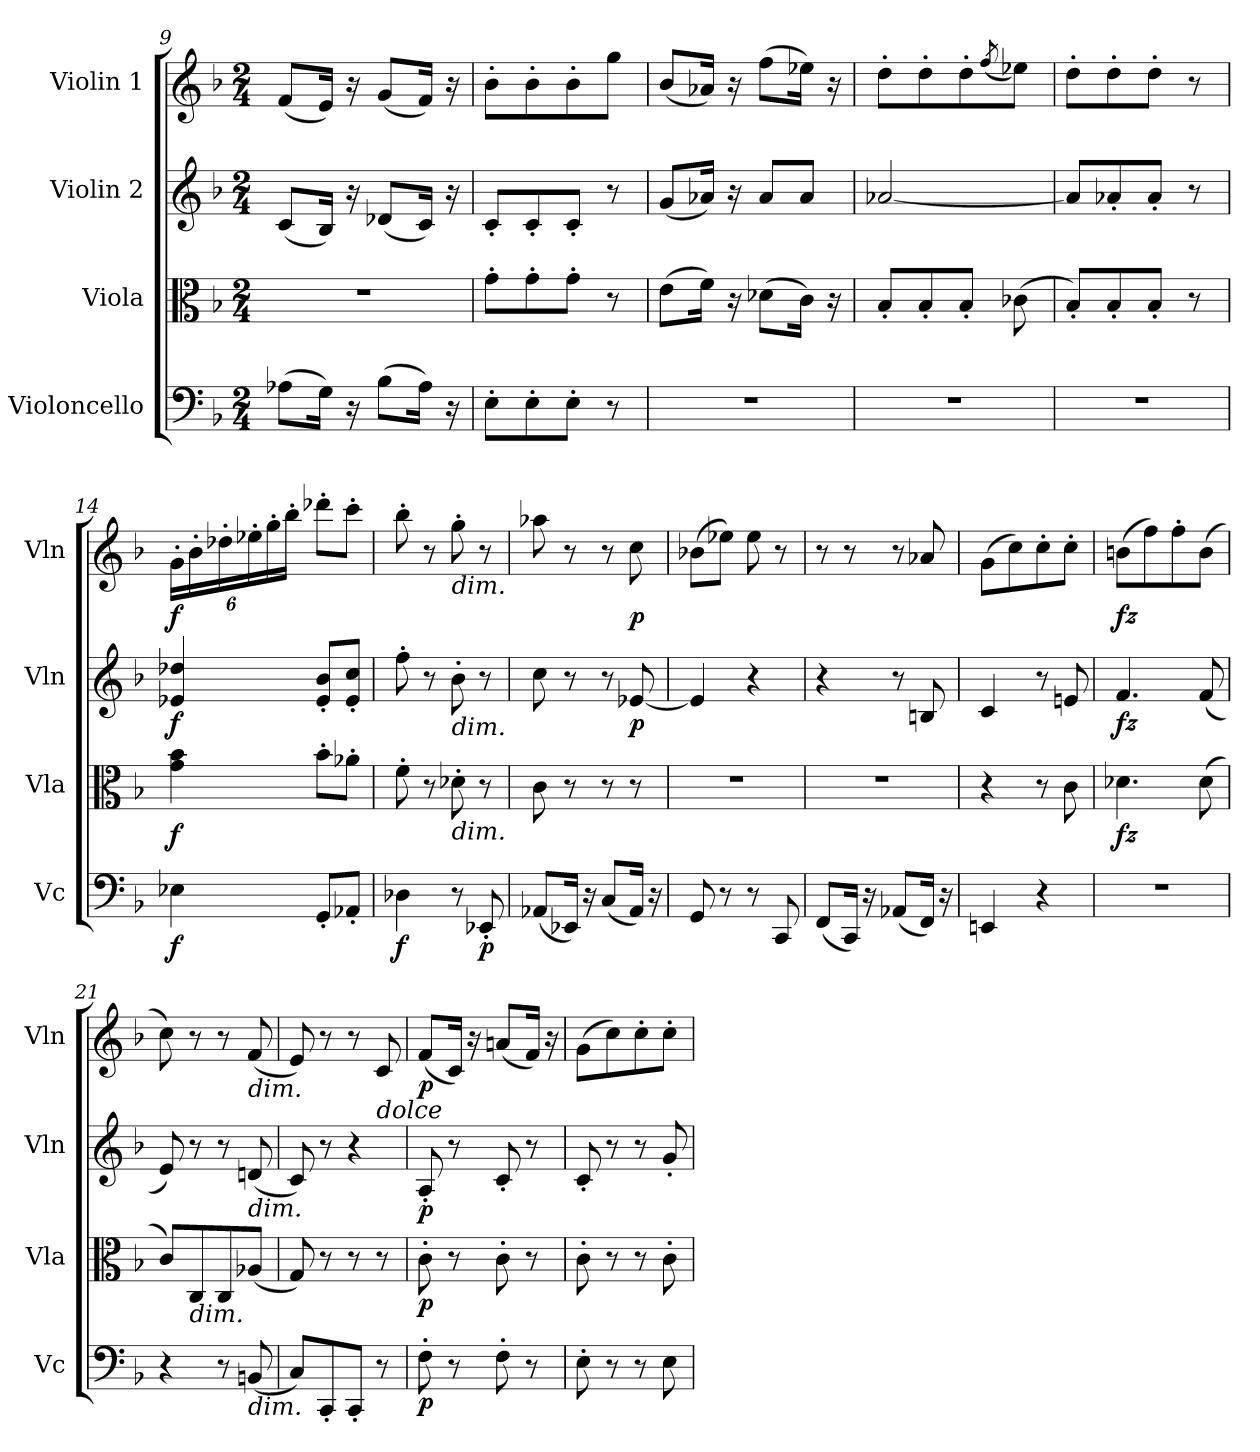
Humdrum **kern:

**kern	**dynam	**kern	**dynam	**kern	**dynam	**kern	**dynam
*part4	*part4	*part3	*part3	*part2	*part2	*part1	*part1
*staff4	*staff4	*staff3	*staff3	*staff2	*staff2	*staff1	*staff1
*I"Violoncello	*	*I"Viola	*	*I"Violin 2	*	*I"Violin 1	*
*I'Vc	*	*I'Vla	*	*I'Vln	*	*I'Vln	*
*clefF4	*	*clefC3	*	*clefG2	*	*clefG2	*
*k[b-]	*	*k[b-]	*	*k[b-]	*	*k[b-]	*
*M2/4	*	*M2/4	*	*M2/4	*	*M2/4	*
=9	=9	=9	=9	=9	=9	=9	=9
(8A-X\L	.	2r	.	(8c/L	.	(8f/L	.
16G\Jk)	.	.	.	16B-/Jk)	.	16e/Jk)	.
16r	.	.	.	16r	.	16r	.
(8B-\L	.	.	.	(8d-X/L	.	(8g/L	.
16A-\Jk)	.	.	.	16c/Jk)	.	16f/Jk)	.
16r	.	.	.	16r	.	16r	.
=10	=10	=10	=10	=10	=10	=10	=10
8E'\L	.	8g'\L	.	8c'/L	.	8b-'\L	.
8E'\	.	8g'\	.	8c'/	.	8b-'\	.
8E'\J	.	8g'\J	.	8c'/J	.	8b-'\	.
8r	.	8r	.	8r	.	8gg\J	.
=11	=11	=11	=11	=11	=11	=11	=11
2r	.	(8e\L	.	(8g/L	.	(8b-/L	.
.	.	16f\Jk)	.	16a-X/Jk)	.	16a-X/Jk)	.
.	.	16r	.	16r	.	16r	.
.	.	(8d-X\L	.	8a-/L	.	(8ff\L	.
.	.	16c\Jk)	.	8a-/J	.	16ee-X\Jk)	.
.	.	16r	.	.	.	16r	.
=12	=12	=12	=12	=12	=12	=12	=12
2r	.	8B-'/L	.	[2a-X/	.	8dd'\L	.
.	.	8B-'/	.	.	.	8dd'\	.
.	.	8B-'/J	.	.	.	8dd'\	.
.	.	.	.	.	.	(8qff/	.
.	.	(8c-X\	.	.	.	8ee-X\J)	.
=13	=13	=13	=13	=13	=13	=13	=13
2r	.	8B-'/L)	.	8a-/L]	.	8dd'\L	.
.	.	8B-'/	.	8a-X'/	.	8dd'\	.
.	.	8B-'/J	.	8a-'/J	.	8dd'\J	.
.	.	8r	.	8r	.	8r	.
=14	=14	=14	=14	=14	=14	=14	=14
*	*	*	*	*	*	*Xbrackettup	*
!	!LO:DY:b	!	!LO:DY:b	!	!LO:DY:b	!	!LO:DY:b
4E-X\	f	4g\ 4b-\	f	4e-X/ 4dd-X/	f	24g'\LL	f
.	.	.	.	.	.	24b-'\	.
.	.	.	.	.	.	24dd-X'\	.
.	.	.	.	.	.	24ee-X'\	.
.	.	.	.	.	.	24gg'\	.
.	.	.	.	.	.	24bb-'\JJ	.
8GG'/L	.	8b-'\L	.	8e-/' 8b-/'L	.	8ddd-X'\L	.
8AA-X'/J	.	8a-X'\J	.	8e-/' 8cc/'J	.	8ccc'\J	.
!!LO:LB:g=z
=15	=15	=15	=15	=15	=15	=15	=15
!	!LO:DY:b	!	!	!	!	!	!
4D-X\	f	8f'\	.	8ff'\	.	8bb-'\	.
.	.	8r	.	8r	.	8r	.
!	!	!	!	!	!	!LO:TX:b:i:t=dim.	!
!	!	!	!	!LO:TX:b:i:t=dim.	!	!	!
!	!	!LO:TX:b:i:t=dim.	!	!	!	!	!
8r	.	8d-X'\	.	8b-'\	.	8gg'\	.
!	!LO:DY:b	!	!	!	!	!	!
8EE-X'/	p	8r	.	8r	.	8r	.
=16	=16	=16	=16	=16	=16	=16	=16
(8AA-X/L	.	8c\	.	8cc\	.	8aa-X\	.
16EE-X/Jk)	.	8r	.	8r	.	8r	.
16r	.	.	.	.	.	.	.
(8C/L	.	8r	.	8r	.	8r	.
!	!	!	!	!	!LO:DY:b	!	!LO:DY:b
16AA-/Jk)	.	8r	.	[8e-X/	p	8cc\	p
16r	.	.	.	.	.	.	.
=17	=17	=17	=17	=17	=17	=17	=17
8GG/	.	2r	.	4e-/]	.	(8b-X\L	.
8r	.	.	.	.	.	8ee-X\J)	.
8r	.	.	.	4r	.	8ee-\	.
8CC/	.	.	.	.	.	8r	.
=18	=18	=18	=18	=18	=18	=18	=18
(8FF/L	.	2r	.	4r	.	8r	.
16CC/Jk)	.	.	.	.	.	8r	.
16r	.	.	.	.	.	.	.
(8AA-X/L	.	.	.	8r	.	8r	.
16FF/Jk)	.	.	.	8Bn/	.	8a-X/	.
16r	.	.	.	.	.	.	.
=19	=19	=19	=19	=19	=19	=19	=19
4EEn/	.	4r	.	4c/	.	(8g\L	.
.	.	.	.	.	.	8cc\)	.
4r	.	8r	.	8r	.	8cc'\	.
.	.	8c\	.	8en/	.	8cc'\J	.
=20	=20	=20	=20	=20	=20	=20	=20
!	!	!	!LO:DY:b	!	!LO:DY:b	!	!LO:DY:b
2r	.	4.d-X\	fz	4.f/	fz	(8bn\L	fz
.	.	.	.	.	.	8ff\)	.
.	.	.	.	.	.	8ff'\	.
.	.	(8d-\	.	(8f/	.	(8b\J	.
=21	=21	=21	=21	=21	=21	=21	=21
4r	.	8c/L)	.	8e/)	.	8cc\)	.
!	!	!LO:TX:b:i:t=dim.	!	!	!	!	!
.	.	8C/	.	8r	.	8r	.
8r	.	8C/	.	8r	.	8r	.
!	!	!	!	!	!	!LO:TX:b:i:t=dim.	!
!	!	!	!	!LO:TX:b:i:t=dim.	!	!	!
!LO:TX:b:i:t=dim.	!	!	!	!	!	!	!
(8BBn/	.	(8A-X/J	.	(8dn/	.	(8f/	.
!!LO:PB:g=z
=22	=22	=22	=22	=22	=22	=22	=22
8C/L)	.	8G/)	.	8c/)	.	8e/)	.
8CC'/	.	8r	.	8r	.	8r	.
8CC'/J	.	8r	.	4r	.	8r	.
!	!	!	!	!	!	!LO:TX:b:i:t=dolce	!
8r	.	8r	.	.	.	8c/	.
=23	=23	=23	=23	=23	=23	=23	=23
!	!LO:DY:b	!	!LO:DY:b	!	!LO:DY:b	!	!LO:DY:b
8F'\	p	8c'\	p	8A'/	p	(8f/L	p
8r	.	8r	.	8r	.	16c/Jk)	.
.	.	.	.	.	.	16r	.
8F'\	.	8c'\	.	8c'/	.	(8an/L	.
8r	.	8r	.	8r	.	16f/Jk)	.
.	.	.	.	.	.	16r	.
=24	=24	=24	=24	=24	=24	=24	=24
8E'\	.	8c'\	.	8c'/	.	(8g\L	.
8r	.	8r	.	8r	.	8cc\)	.
8r	.	8r	.	8r	.	8cc'\	.
8E\	.	8c'\	.	8g'/	.	8cc'\J	.
=	=	=	=	=	=	=	=
*-	*-	*-	*-	*-	*-	*-	*-
